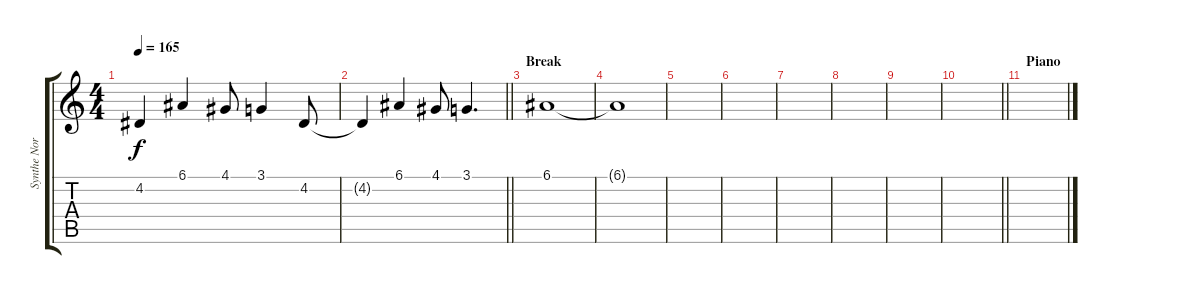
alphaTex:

\track ("Synthe Normal" "Synthe Nor") {instrument lead2sawtooth}
\staff {score tabs}
\tuning (E4 B3 G3 D3 A2 E2) {hide}
\ts (4 4)
\tempo 165
\clef g2
\ks c
4.2.4{dy f} 6.1.4 4.1.8 3.1.4 4.2.8 |
\barLineRight lightlight
4.2{t}.4 6.1.4 4.1.8 3.1.4{d} |
\section ("" "Break")
6.1.1 |
6.1{t}.1 |
|
|
|
|
|
\barLineRight lightlight
|
\section ("" "Piano")
